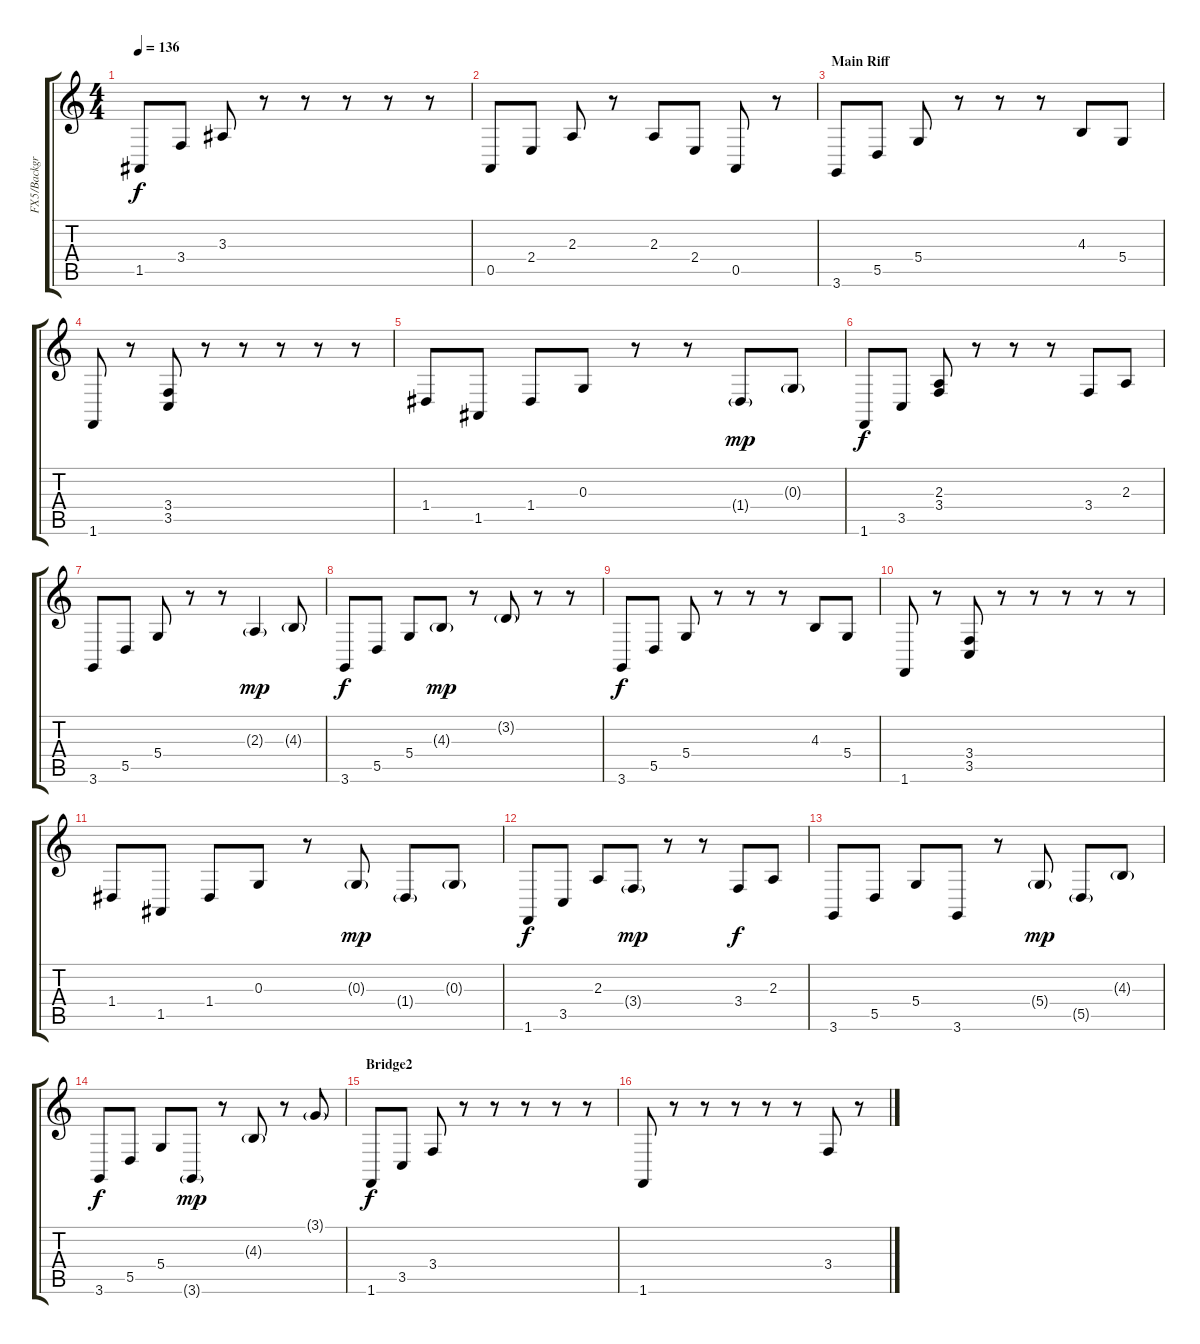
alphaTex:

\track ("FX5/Background" "FX5/Backgr") {instrument fx5brightness}
\staff {score tabs}
\tuning (E4 B3 G3 D3 A2 E2) {hide}
\ts (4 4)
\tempo 136
\clef g2
\ks c
1.5.8{dy f} 3.4.8 3.3.8 r.8 r.8 r.8 r.8 r.8 |
0.5.8 2.4.8 2.3.8 r.8 2.3.8 2.4.8 0.5.8 r.8 |
\section ("" "Main Riff")
3.6.8 5.5.8 5.4.8 r.8 r.8 r.8 4.3.8 5.4.8 |
1.6.8 r.8 (3.4 3.5).8 r.8 r.8 r.8 r.8 r.8 |
1.4.8 1.5.8 1.4.8 0.3.8 r.8 r.8 1.4{g}.8{dy mp} 0.3{g}.8 |
1.6.8{dy f} 3.5.8 (2.3 3.4).8 r.8 r.8 r.8 3.4.8 2.3.8 |
3.6.8 5.5.8 5.4.8 r.8 r.8 2.3{g}.4{dy mp} 4.3{g}.8 |
3.6.8{dy f} 5.5.8 5.4.8 4.3{g}.8{dy mp} r.8 3.2{g}.8 r.8 r.8 |
3.6.8{dy f} 5.5.8 5.4.8 r.8 r.8 r.8 4.3.8 5.4.8 |
1.6.8 r.8 (3.4 3.5).8 r.8 r.8 r.8 r.8 r.8 |
1.4.8 1.5.8 1.4.8 0.3.8 r.8 0.3{g}.8{dy mp} 1.4{g}.8 0.3{g}.8 |
1.6.8{dy f} 3.5.8 2.3.8 3.4{g}.8{dy mp} r.8 r.8 3.4.8{dy f} 2.3.8 |
3.6.8 5.5.8 5.4.8 3.6.8 r.8 5.4{g}.8{dy mp} 5.5{g}.8 4.3{g}.8 |
3.6.8{dy f} 5.5.8 5.4.8 3.6{g}.8{dy mp} r.8 4.3{g}.8 r.8 3.1{g}.8 |
\section ("" "Bridge2")
1.6.8{dy f} 3.5.8 3.4.8 r.8 r.8 r.8 r.8 r.8 |
1.6.8 r.8 r.8 r.8 r.8 r.8 3.4.8 r.8
